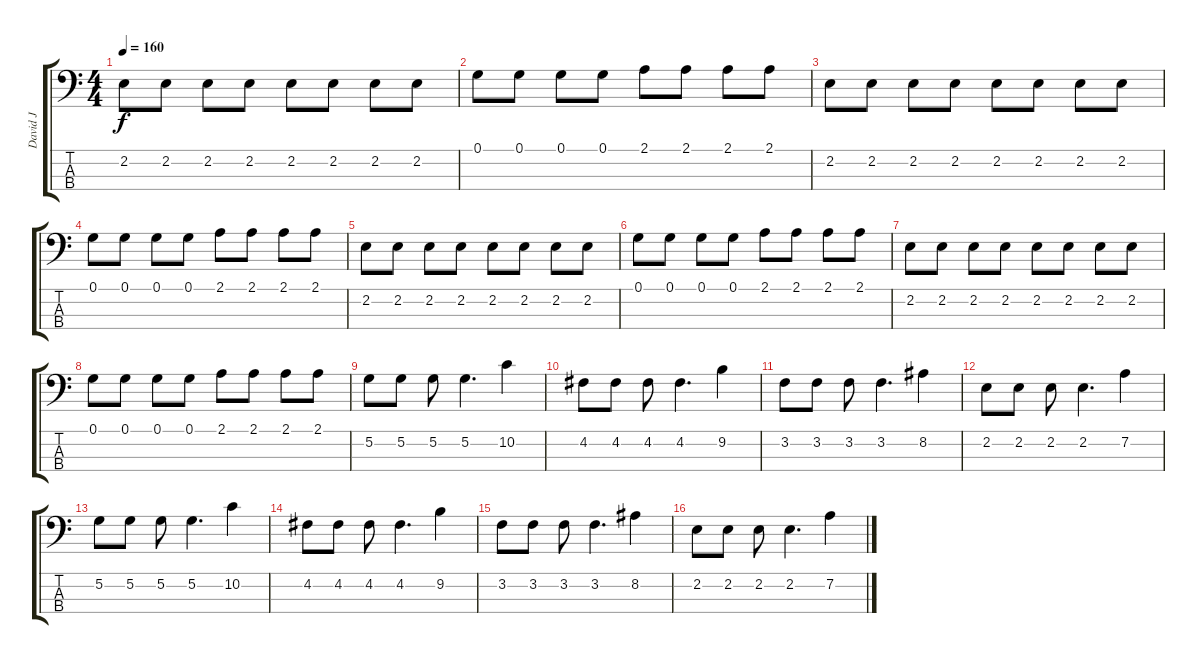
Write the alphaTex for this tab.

\track ("David J" "David J") {instrument electricbassfinger}
\staff {score tabs}
\tuning (G2 D2 A1 E1) {hide}
\ts (4 4)
\tempo 160
\clef f4
\ks c
2.2.8{dy f} 2.2.8 2.2.8 2.2.8 2.2.8 2.2.8 2.2.8 2.2.8 |
0.1.8 0.1.8 0.1.8 0.1.8 2.1.8 2.1.8 2.1.8 2.1.8 |
2.2.8 2.2.8 2.2.8 2.2.8 2.2.8 2.2.8 2.2.8 2.2.8 |
0.1.8 0.1.8 0.1.8 0.1.8 2.1.8 2.1.8 2.1.8 2.1.8 |
2.2.8 2.2.8 2.2.8 2.2.8 2.2.8 2.2.8 2.2.8 2.2.8 |
0.1.8 0.1.8 0.1.8 0.1.8 2.1.8 2.1.8 2.1.8 2.1.8 |
2.2.8 2.2.8 2.2.8 2.2.8 2.2.8 2.2.8 2.2.8 2.2.8 |
0.1.8 0.1.8 0.1.8 0.1.8 2.1.8 2.1.8 2.1.8 2.1.8 |
5.2.8 5.2.8 5.2.8 5.2.4{d} 10.2.4 |
4.2.8 4.2.8 4.2.8 4.2.4{d} 9.2.4 |
3.2.8 3.2.8 3.2.8 3.2.4{d} 8.2.4 |
2.2.8 2.2.8 2.2.8 2.2.4{d} 7.2.4 |
5.2.8 5.2.8 5.2.8 5.2.4{d} 10.2.4 |
4.2.8 4.2.8 4.2.8 4.2.4{d} 9.2.4 |
3.2.8 3.2.8 3.2.8 3.2.4{d} 8.2.4 |
2.2.8 2.2.8 2.2.8 2.2.4{d} 7.2.4
